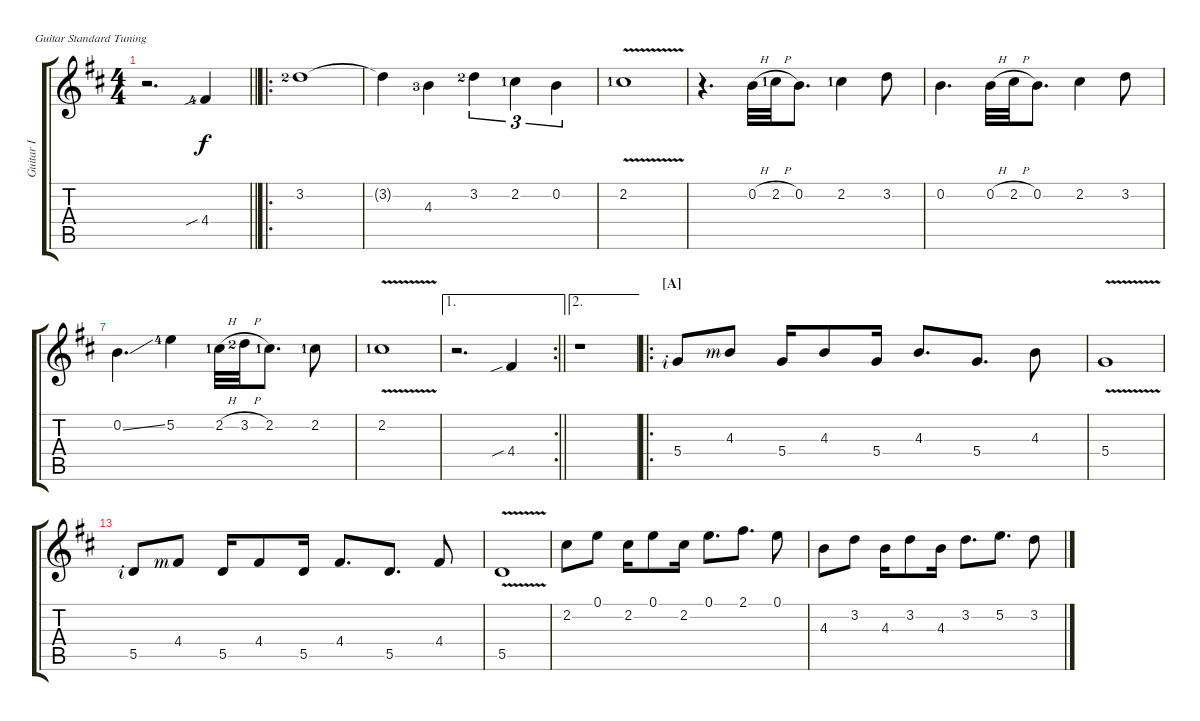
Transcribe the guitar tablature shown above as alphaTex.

\bracketExtendMode groupsimilarinstruments
\multiTrackTrackNamePolicy hidden
\firstSystemTrackNameMode fullname
\otherSystemsTrackNameMode fullname
\otherSystemsTrackNameOrientation horizontal
\defaultBarNumberDisplay FirstOfSystem
\track ("Guitar I" "S-Gt") {instrument acousticguitarsteel}
\staff {score tabs}
\tuning (E4 B3 G3 D3 A2 E2)
\ts (4 4)
\beaming (8 2 2 2 2)
\tempo (90 hide)
\clef g2
\barLineRight lightlight
\ks d
r.2{d dy f instrument acousticguitarsteel} 4.4{sib lf 5}.4 |
\ro
3.2{lf 3}.1 |
3.2{t}.4 4.3{lf 4}.4 3.2{lf 3}.4{tu (3 2)} 2.2{lf 2}.4{tu (3 2)} 0.2.4{tu (3 2)} |
2.2{v lf 2}.1 |
r.4{d} 0.2{h}.32 2.2{h lf 2}.32 0.2.8{d} 2.2{lf 2}.4 3.2.8 |
0.2.4{d} 0.2{h}.32 2.2{h}.32 0.2.8{d} 2.2.4 3.2.8 |
0.2{ss}.4{d} 5.2{lf 5}.4 2.2{h lf 2}.32 3.2{h lf 3}.32 2.2{lf 2}.8{d} 2.2{lf 2}.8 |
2.2{v lf 2}.1 |
\ae 1
\rc 2
\barLineRight lightlight
r.2{d} 4.4{sib}.4 |
\ae 2
r.1 |
\ro
\section ("A" "")
5.4{rf 2}.8 4.3{rf 3}.8 5.4.16 4.3.8 5.4.16 4.3.8{d} 5.4.8{d} 4.3.8 |
5.4{v}.1 |
5.5{rf 2}.8 4.4{rf 3}.8 5.5.16 4.4.8 5.5.16 4.4.8{d} 5.5.8{d} 4.4.8 |
5.5{v}.1 |
2.2.8 0.1.8 2.2.16 0.1.8 2.2.16 0.1.8{d} 2.1.8{d} 0.1.8 |
4.3.8 3.2.8 4.3.16 3.2.8 4.3.16 3.2.8{d} 5.2.8{d} 3.2.8
